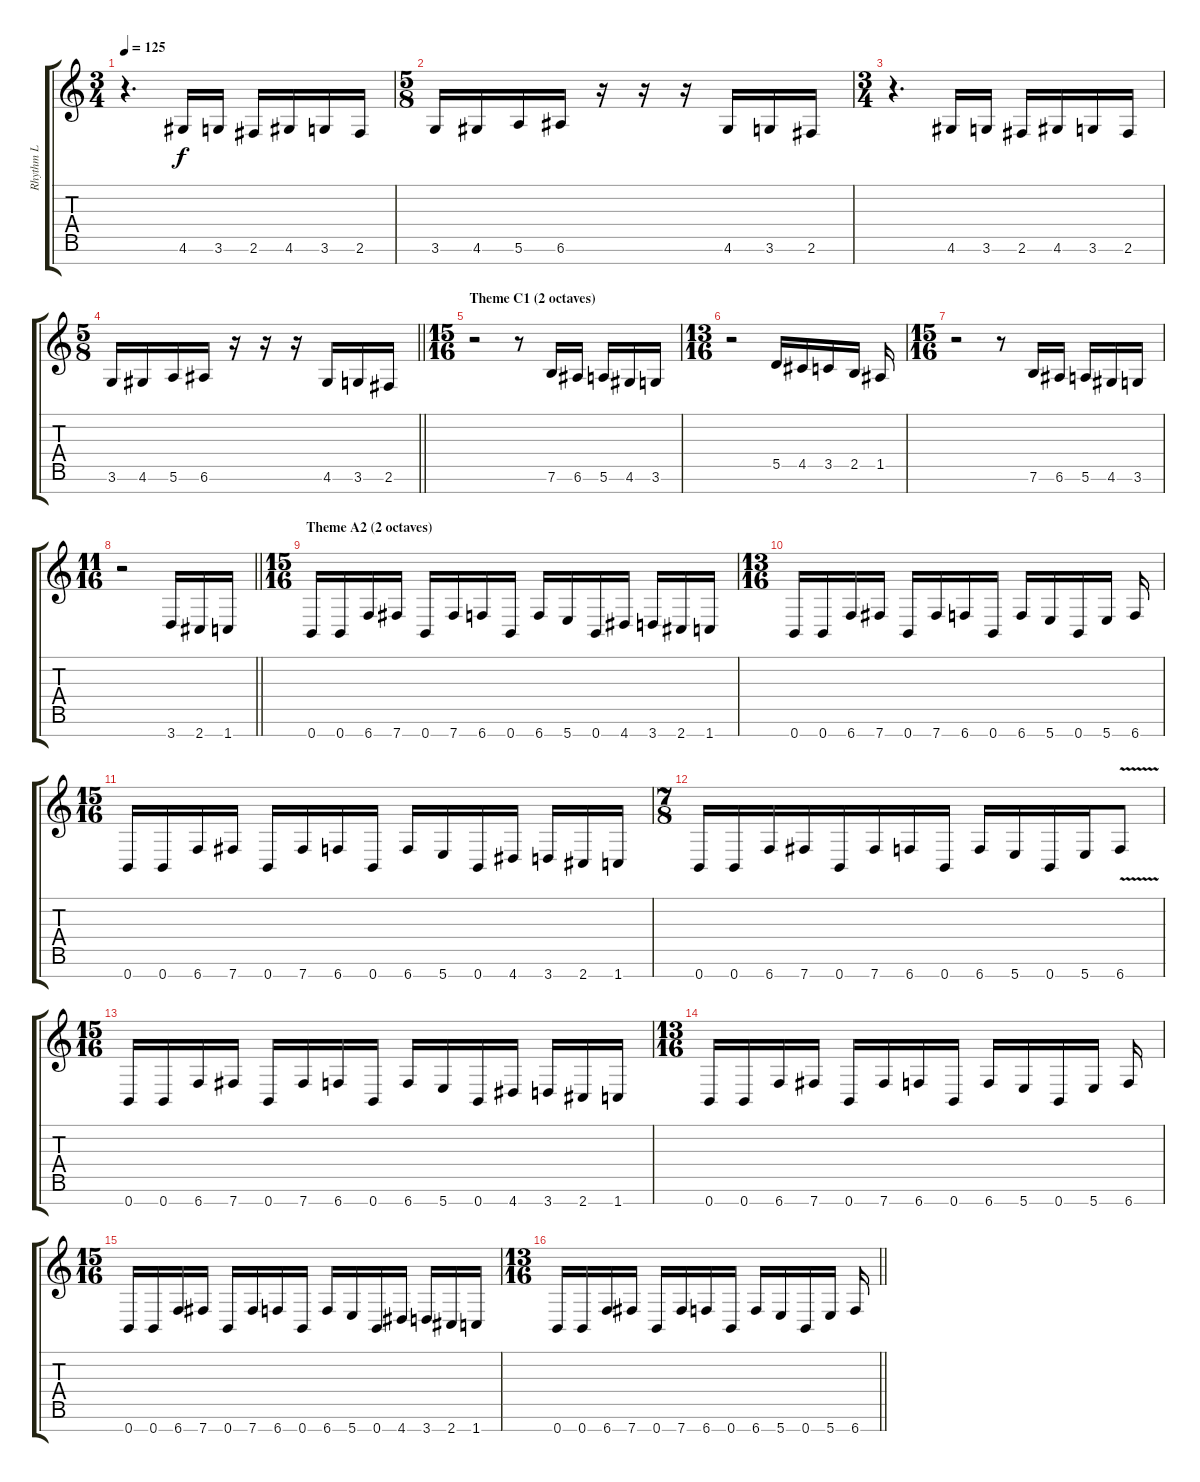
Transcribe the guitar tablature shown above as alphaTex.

\track ("Rhythm L" "Rhythm L") {instrument distortionguitar}
\staff {score tabs}
\tuning (E4 B3 G3 D3 A2 E2 B1) {hide}
\ts (3 4)
\tempo 125
\clef g2
\ks c
r.4{d dy f} 4.6.16 3.6.16 2.6.16 4.6.16 3.6.16 2.6.16 |
\ts (5 8)
3.6.16 4.6.16 5.6.16 6.6.16 r.16 r.16 r.16 4.6.16 3.6.16 2.6.16 |
\ts (3 4)
r.4{d} 4.6.16 3.6.16 2.6.16 4.6.16 3.6.16 2.6.16 |
\ts (5 8)
\barLineRight lightlight
3.6.16 4.6.16 5.6.16 6.6.16 r.16 r.16 r.16 4.6.16 3.6.16 2.6.16 |
\ts (15 16)
\section ("" "Theme C1 (2 octaves)")
r.2 r.8 7.6.16 6.6.16 5.6.16 4.6.16 3.6.16 |
\ts (13 16)
r.2 5.5.16 4.5.16 3.5.16 2.5.16 1.5.16 |
\ts (15 16)
r.2 r.8 7.6.16 6.6.16 5.6.16 4.6.16 3.6.16 |
\ts (11 16)
\barLineRight lightlight
r.2 3.7.16 2.7.16 1.7.16 |
\ts (15 16)
\section ("" "Theme A2 (2 octaves)")
0.7.16 0.7.16 6.7.16 7.7.16 0.7.16 7.7.16 6.7.16 0.7.16 6.7.16 5.7.16 0.7.16 4.7.16 3.7.16 2.7.16 1.7.16 |
\ts (13 16)
0.7.16 0.7.16 6.7.16 7.7.16 0.7.16 7.7.16 6.7.16 0.7.16 6.7.16 5.7.16 0.7.16 5.7.16 6.7.16 |
\ts (15 16)
0.7.16 0.7.16 6.7.16 7.7.16 0.7.16 7.7.16 6.7.16 0.7.16 6.7.16 5.7.16 0.7.16 4.7.16 3.7.16 2.7.16 1.7.16 |
\ts (7 8)
0.7.16 0.7.16 6.7.16 7.7.16 0.7.16 7.7.16 6.7.16 0.7.16 6.7.16 5.7.16 0.7.16 5.7.16 6.7{v}.8 |
\ts (15 16)
0.7.16 0.7.16 6.7.16 7.7.16 0.7.16 7.7.16 6.7.16 0.7.16 6.7.16 5.7.16 0.7.16 4.7.16 3.7.16 2.7.16 1.7.16 |
\ts (13 16)
0.7.16 0.7.16 6.7.16 7.7.16 0.7.16 7.7.16 6.7.16 0.7.16 6.7.16 5.7.16 0.7.16 5.7.16 6.7.16 |
\ts (15 16)
0.7.16 0.7.16 6.7.16 7.7.16 0.7.16 7.7.16 6.7.16 0.7.16 6.7.16 5.7.16 0.7.16 4.7.16 3.7.16 2.7.16 1.7.16 |
\ts (13 16)
\barLineRight lightlight
0.7.16 0.7.16 6.7.16 7.7.16 0.7.16 7.7.16 6.7.16 0.7.16 6.7.16 5.7.16 0.7.16 5.7.16 6.7.16
